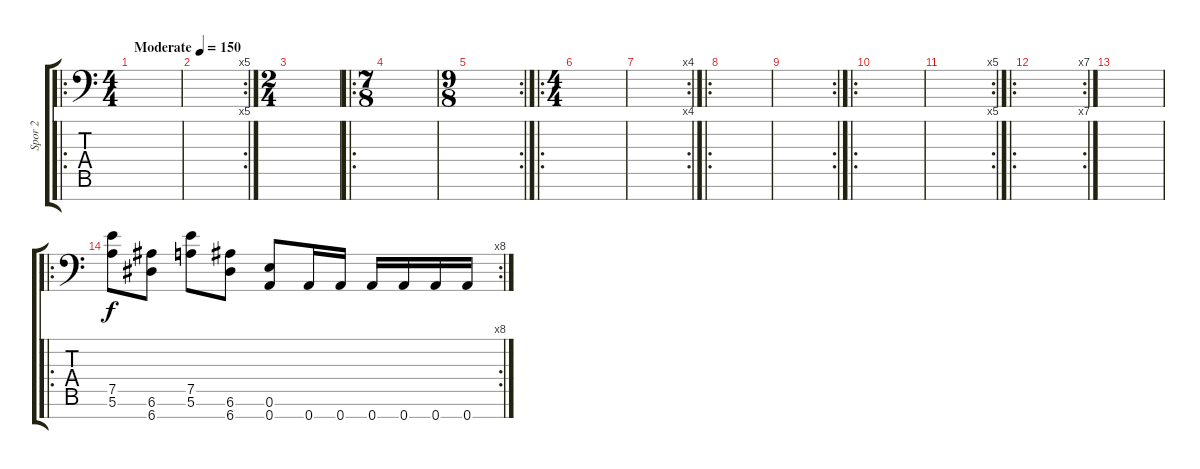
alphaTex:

\track ("Spor 2" "Spor 2") {instrument distortionguitar}
\staff {score tabs}
\tuning (E4 B3 G3 D3 A2 E2 A1) {hide}
\ro
\ts (4 4)
\tempo (150 "Moderate")
\clef f4
\ks c
|
\rc 5
|
\ts (2 4)
|
\ro
\ts (7 8)
|
\rc 2
\ts (9 8)
|
\ro
\ts (4 4)
|
\rc 4
|
\ro
|
\rc 2
|
\ro
|
\rc 5
|
\ro
\rc 7
|
|
\ro
\rc 8
(7.5 5.6).8 (6.6 6.7).8 (7.5 5.6).8 (6.6 6.7).8 (0.6 0.7).8 0.7.16 0.7.16 0.7.16 0.7.16 0.7.16 0.7.16
